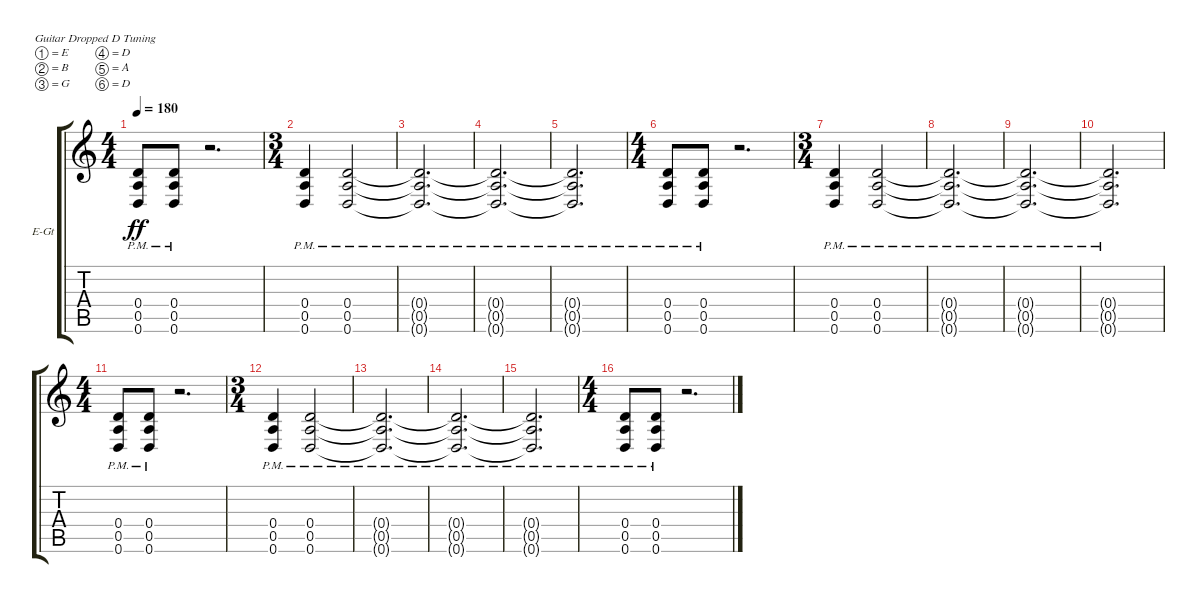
\bracketExtendMode groupsimilarinstruments
\firstSystemTrackNameOrientation horizontal
\otherSystemsTrackNameOrientation horizontal
\track ("Matt Carter Left" "E-Gt") {instrument distortionguitar}
\staff {score tabs}
\tuning (E4 B3 G3 D3 A2 D2)
\ts (4 4)
\beaming (8 2 2 2 2)
\tempo 180
\clef g2
\ks c
(0.4{pm} 0.5{pm} 0.6{pm}).8{dy ff} (0.4{pm} 0.5{pm} 0.6{pm}).8 r.2{d} |
\ts (3 4)
\beaming (8 2 2 2)
(0.4{pm} 0.5{pm} 0.6{pm}).4 (0.4{pm} 0.5{pm} 0.6{pm}).2 |
(0.4{pm t} 0.5{pm t} 0.6{pm t}).2{d} |
(0.4{pm t} 0.5{pm t} 0.6{pm t}).2{d} |
(0.4{pm t} 0.5{pm t} 0.6{pm t}).2{d} |
\ts (4 4)
\beaming (8 2 2 2 2)
(0.4{pm} 0.5{pm} 0.6{pm}).8 (0.4{pm} 0.5{pm} 0.6{pm}).8 r.2{d} |
\ts (3 4)
\beaming (8 2 2 2)
(0.4{pm} 0.5{pm} 0.6{pm}).4 (0.4{pm} 0.5{pm} 0.6{pm}).2 |
(0.4{pm t} 0.5{pm t} 0.6{pm t}).2{d} |
(0.4{pm t} 0.5{pm t} 0.6{pm t}).2{d} |
(0.4{pm t} 0.5{pm t} 0.6{pm t}).2{d} |
\ts (4 4)
\beaming (8 2 2 2 2)
(0.4{pm} 0.5{pm} 0.6{pm}).8 (0.4{pm} 0.5{pm} 0.6{pm}).8 r.2{d} |
\ts (3 4)
\beaming (8 2 2 2)
(0.4{pm} 0.5{pm} 0.6{pm}).4 (0.4{pm} 0.5{pm} 0.6{pm}).2 |
(0.4{pm t} 0.5{pm t} 0.6{pm t}).2{d} |
(0.4{pm t} 0.5{pm t} 0.6{pm t}).2{d} |
(0.4{pm t} 0.5{pm t} 0.6{pm t}).2{d} |
\ts (4 4)
\beaming (8 2 2 2 2)
(0.4{pm} 0.5{pm} 0.6{pm}).8 (0.4{pm} 0.5{pm} 0.6{pm}).8 r.2{d}
